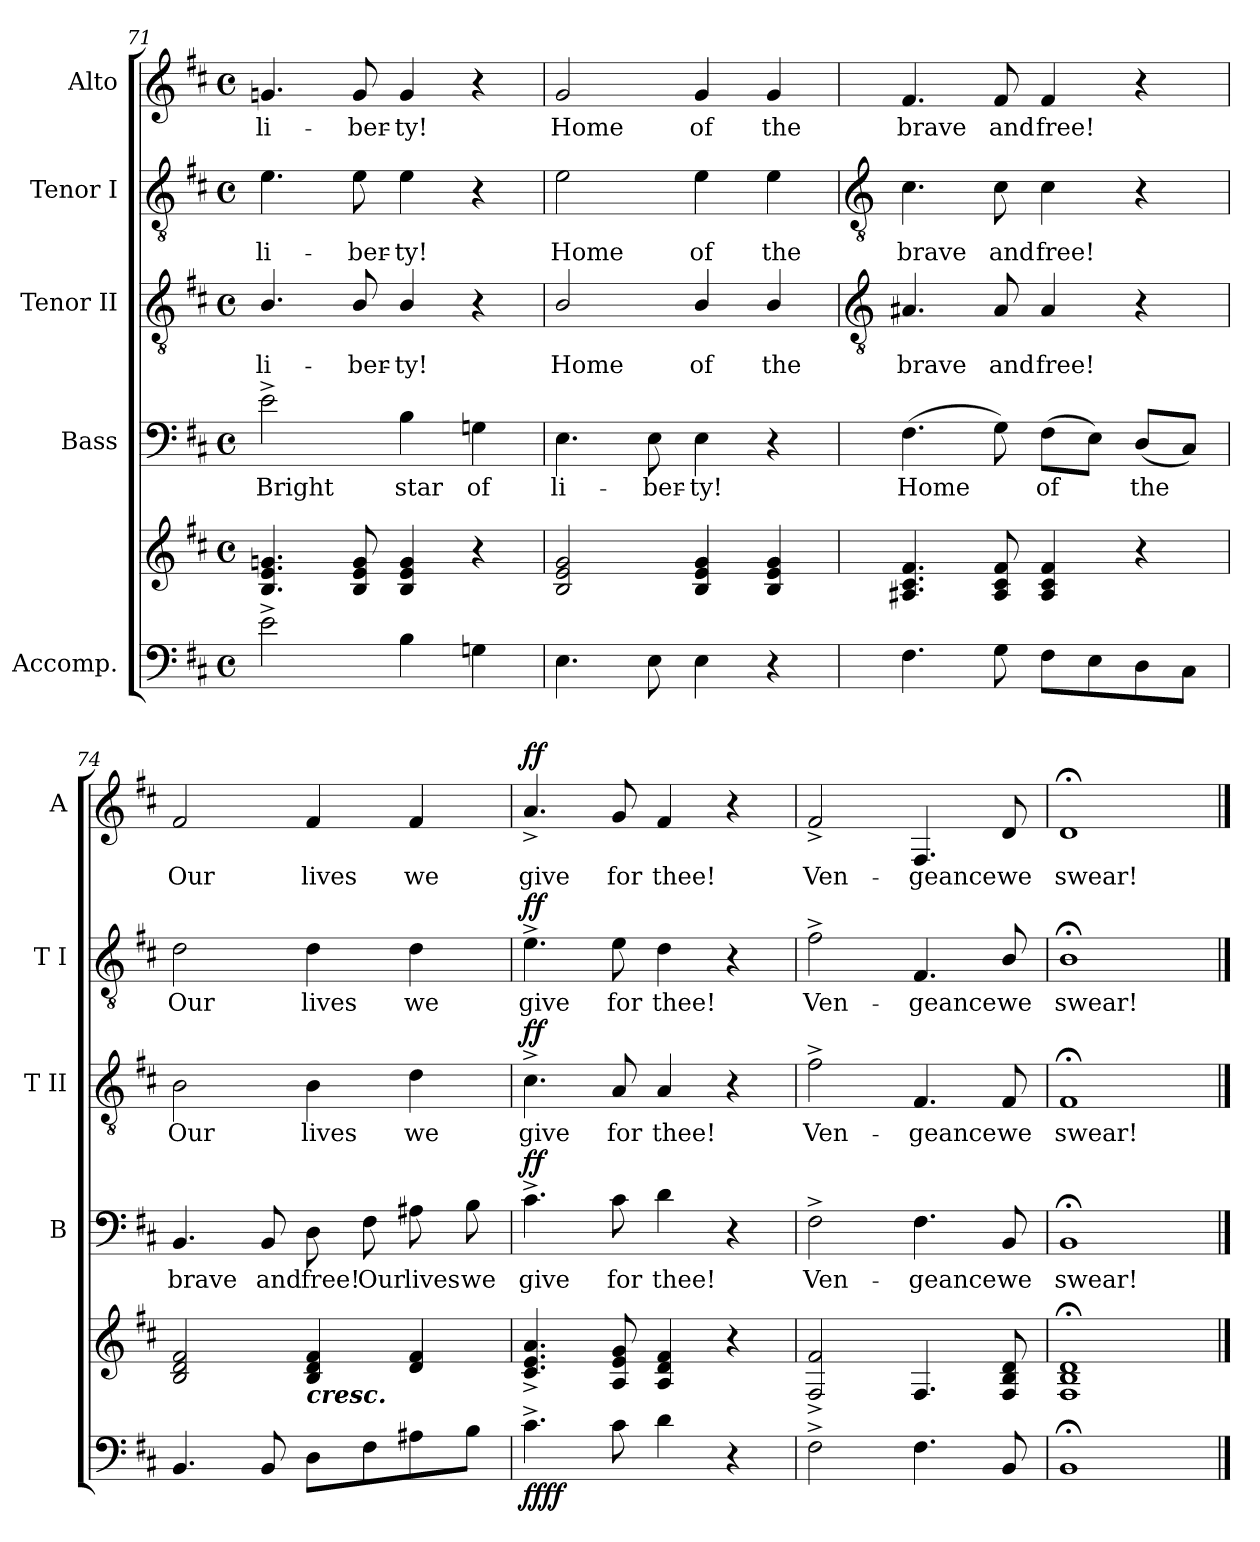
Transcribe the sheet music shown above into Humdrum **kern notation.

**kern	**kern	**dynam	**kern	**text	**dynam	**kern	**text	**dynam	**kern	**text	**dynam	**kern	**text	**dynam
*part5	*part5	*part5	*part4	*part4	*part4	*part3	*part3	*part3	*part2	*part2	*part2	*part1	*part1	*part1
*staff6	*staff5	*staff5/6	*staff4	*staff4	*staff4	*staff3	*staff3	*staff3	*staff2	*staff2	*staff2	*staff1	*staff1	*staff1
*I"Accomp.	*	*	*I"Bass	*	*	*I"Tenor II	*	*	*I"Tenor I	*	*	*I"Alto	*	*
*	*	*	*I'B	*	*	*I'T II	*	*	*I'T I	*	*	*I'A	*	*
*clefF4	*clefG2	*	*clefF4	*	*	*clefGv2	*	*	*clefGv2	*	*	*clefG2	*	*
*k[f#c#]	*k[f#c#]	*	*k[f#c#]	*	*	*k[f#c#]	*	*	*k[f#c#]	*	*	*k[f#c#]	*	*
*D:	*D:	*	*D:	*	*	*D:	*	*	*D:	*	*	*D:	*	*
*M4/4	*M4/4	*	*M4/4	*	*	*M4/4	*	*	*M4/4	*	*	*M4/4	*	*
*met(c)	*met(c)	*	*met(c)	*	*	*met(c)	*	*	*met(c)	*	*	*met(c)	*	*
=71	=71	=71	=71	=71	=71	=71	=71	=71	=71	=71	=71	=71	=71	=71
!	!	!	!	!LO:LY:b	!	!	!LO:LY:b	!	!	!LO:LY:b	!	!	!LO:LY:b	!
2e^	4.B 4.e 4.gn	.	2e^	Bright	.	4.B/	li-	.	4.e	li-	.	4.gn	li-	.
!	!	!	!	!	!	!	!LO:LY:b	!	!	!LO:LY:b	!	!	!LO:LY:b	!
.	8B 8e 8g	.	.	.	.	8B/	-ber-	.	8e	-ber-	.	8g	-ber-	.
!	!	!	!	!LO:LY:b	!	!	!LO:LY:b	!	!	!LO:LY:b	!	!	!LO:LY:b	!
4B	4B 4e 4g	.	4B	star	.	4B/	-ty!	.	4e	-ty!	.	4g	-ty!	.
!	!	!	!	!LO:LY:b	!	!	!	!	!	!	!	!	!	!
4Gn	4r	.	4Gn	of	.	4r	.	.	4r	.	.	4r	.	.
=72	=72	=72	=72	=72	=72	=72	=72	=72	=72	=72	=72	=72	=72	=72
!	!	!	!	!LO:LY:b	!	!	!LO:LY:b	!	!	!LO:LY:b	!	!	!LO:LY:b	!
4.E	2B 2e 2g	.	4.E	li-	.	2B/	Home	.	2e	Home	.	2g	Home	.
!	!	!	!	!LO:LY:b	!	!	!	!	!	!	!	!	!	!
8E	.	.	8E	-ber-	.	.	.	.	.	.	.	.	.	.
!	!	!	!	!LO:LY:b	!	!	!LO:LY:b	!	!	!LO:LY:b	!	!	!LO:LY:b	!
4E	4B 4e 4g	.	4E	-ty!	.	4B/	of	.	4e	of	.	4g	of	.
!	!	!	!	!	!	!	!LO:LY:b	!	!	!LO:LY:b	!	!	!LO:LY:b	!
4r	4B 4e 4g	.	4r	.	.	4B/	the	.	4e	the	.	4g	the	.
!!LO:LB:g=z
=73	=73	=73	=73	=73	=73	=73	=73	=73	=73	=73	=73	=73	=73	=73
*	*	*	*	*	*	*clefGv2	*	*	*clefGv2	*	*	*	*	*
!	!	!	!	!LO:LY:b	!	!	!LO:LY:b	!	!	!LO:LY:b	!	!	!LO:LY:b	!
4.F#	4.A#X 4.c# 4.f#	.	(>4.F#	Home	.	4.A#X	brave	.	4.c#	brave	.	4.f#	brave	.
!	!	!	!	!	!	!	!LO:LY:b	!	!	!LO:LY:b	!	!	!LO:LY:b	!
8G	8A# 8c# 8f#	.	8G)	.	.	8A#	and	.	8c#	and	.	8f#	and	.
!	!	!	!	!LO:LY:b	!	!	!LO:LY:b	!	!	!LO:LY:b	!	!	!LO:LY:b	!
8F#L	4A# 4c# 4f#	.	(>8F#L	of	.	4A#	free!	.	4c#	free!	.	4f#	free!	.
8E	.	.	8EJ)	.	.	.	.	.	.	.	.	.	.	.
!	!	!	!	!LO:LY:b	!	!	!	!	!	!	!	!	!	!
8D	4r	.	(<8D/L	the	.	4r	.	.	4r	.	.	4r	.	.
8C#J	.	.	8C#J)	.	.	.	.	.	.	.	.	.	.	.
=74	=74	=74	=74	=74	=74	=74	=74	=74	=74	=74	=74	=74	=74	=74
!	!	!	!	!LO:LY:b	!	!	!LO:LY:b	!	!	!LO:LY:b	!	!	!LO:LY:b	!
4.BB	2B 2d 2f#	.	4.BB	brave	.	2B	Our	.	2d	Our	.	2f#	Our	.
!	!	!	!	!LO:LY:b	!	!	!	!	!	!	!	!	!	!
8BB	.	.	8BB	and	.	.	.	.	.	.	.	.	.	.
!	!LO:TX:b:Bi:t=cresc.	!	!	!	!	!	!	!	!	!	!	!	!	!
!	!	!	!	!LO:LY:b	!	!	!LO:LY:b	!	!	!LO:LY:b	!	!	!LO:LY:b	!
8DL	4B 4d 4f#	.	8D	free!	.	4B	lives	.	4d	lives	.	4f#	lives	.
!	!	!	!	!LO:LY:b	!	!	!	!	!	!	!	!	!	!
8F#	.	.	8F#	Our	.	.	.	.	.	.	.	.	.	.
!	!	!	!	!LO:LY:b	!	!	!LO:LY:b	!	!	!LO:LY:b	!	!	!LO:LY:b	!
8A#X	4d 4f#	.	8A#X	lives	.	4d	we	.	4d	we	.	4f#	we	.
!	!	!	!	!LO:LY:b	!	!	!	!	!	!	!	!	!	!
8BJ	.	.	8B	we	.	.	.	.	.	.	.	.	.	.
=75	=75	=75	=75	=75	=75	=75	=75	=75	=75	=75	=75	=75	=75	=75
!	!	!LO:DY:b=2	!	!LO:LY:b	!	!	!LO:LY:b	!	!	!LO:LY:b	!	!	!LO:LY:b	!
!	!	!LO:DY:n=1:b	!	!	!LO:DY:b	!	!	!LO:DY:b	!	!	!LO:DY:b	!	!	!LO:DY:b
4.c#^	4.c#^ 4.e^ 4.a^	ff ff	4.c#^	give	ff	4.c#^	give	ff	4.e^	give	ff	4.a^	give	ff
!	!	!	!	!LO:LY:b	!	!	!LO:LY:b	!	!	!LO:LY:b	!	!	!LO:LY:b	!
8c#	8A 8e 8g	.	8c#	for	.	8A	for	.	8e	for	.	8g	for	.
!	!	!	!	!LO:LY:b	!	!	!LO:LY:b	!	!	!LO:LY:b	!	!	!LO:LY:b	!
4d	4A 4d 4f#	.	4d	thee!	.	4A	thee!	.	4d	thee!	.	4f#	thee!	.
4r	4r	.	4r	.	.	4r	.	.	4r	.	.	4r	.	.
=76	=76	=76	=76	=76	=76	=76	=76	=76	=76	=76	=76	=76	=76	=76
!	!	!	!	!LO:LY:b	!	!	!LO:LY:b	!	!	!LO:LY:b	!	!	!LO:LY:b	!
2F#^	2F#^ 2f#^	.	2F#^	Ven-	.	2f#^	Ven-	.	2f#^	Ven-	.	2f#^	Ven-	.
!	!	!	!	!LO:LY:b	!	!	!LO:LY:b	!	!	!LO:LY:b	!	!	!LO:LY:b	!
4.F#	4.F#	.	4.F#	-geance	.	4.F#	-geance	.	4.F#	-geance	.	4.F#	-geance	.
!	!	!	!	!LO:LY:b	!	!	!LO:LY:b	!	!	!LO:LY:b	!	!	!LO:LY:b	!
8BB	8F# 8B 8d	.	8BB	we	.	8F#	we	.	8B/	we	.	8d	we	.
=77	=77	=77	=77	=77	=77	=77	=77	=77	=77	=77	=77	=77	=77	=77
!	!	!	!	!LO:LY:b	!	!	!LO:LY:b	!	!	!LO:LY:b	!	!	!LO:LY:b	!
1BB;<	1F#;< 1B;< 1d;<	.	1BB;<	swear!	.	1F#;<	swear!	.	1B;<	swear!	.	1d;<	swear!	.
==	==	==	==	==	==	==	==	==	==	==	==	==	==	==
*-	*-	*-	*-	*-	*-	*-	*-	*-	*-	*-	*-	*-	*-	*-
